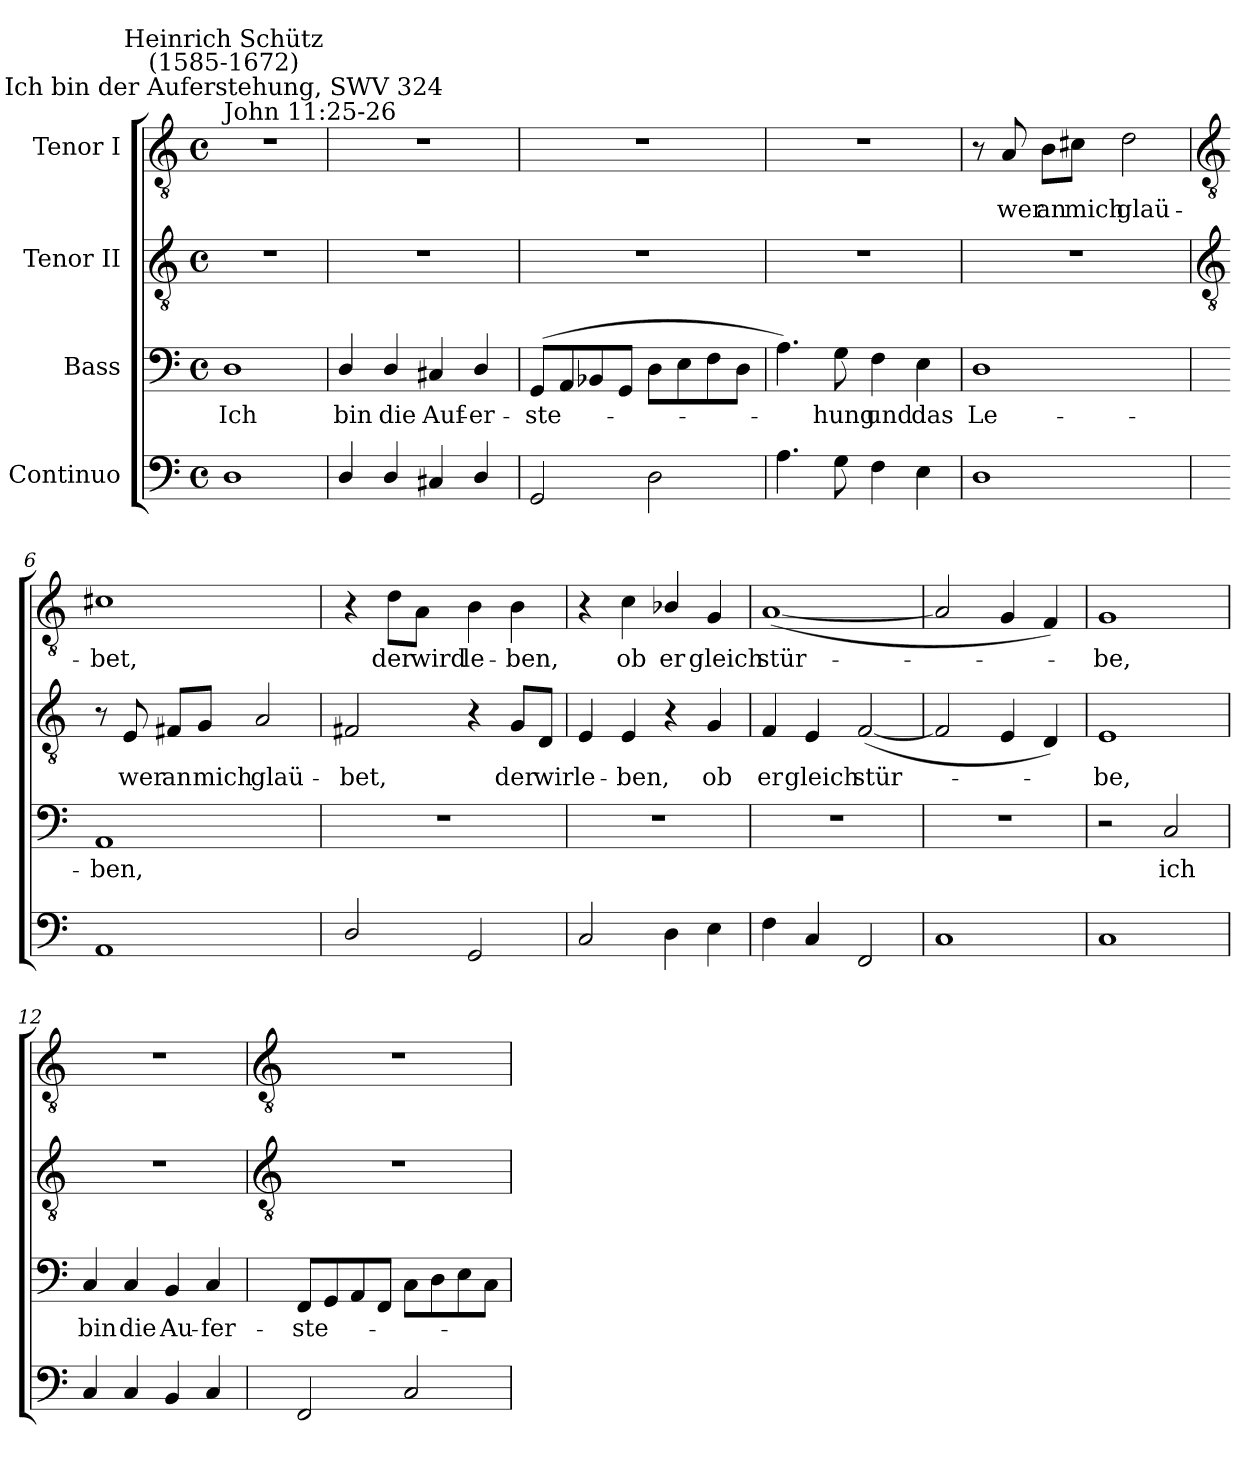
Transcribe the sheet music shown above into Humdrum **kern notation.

**kern	**kern	**text	**kern	**text	**kern	**text
*part4	*part3	*part3	*part2	*part2	*part1	*part1
*staff4	*staff3	*staff3	*staff2	*staff2	*staff1	*staff1
*I"Continuo	*I"Bass	*	*I"Tenor II	*	*I"Tenor I	*
*clefF4	*clefF4	*	*clefGv2	*	*clefGv2	*
*k[]	*k[]	*	*k[]	*	*k[]	*
*C:	*C:	*	*C:	*	*C:	*
*M4/4	*M4/4	*	*M4/4	*	*M4/4	*
*met(c)	*met(c)	*	*met(c)	*	*met(c)	*
=1	=1	=1	=1	=1	=1	=1
!	!	!	!	!	!LO:TX:a:t=John 11&colon;25-26	!
!	!	!	!	!	!LO:TX:a:cj:t=Ich bin der Auferstehung, SWV 324	!
!	!	!	!	!	!LO:TX:a:cj:t=Heinrich Schütz\n(1585-1672)	!
!	!	!LO:LY:b	!	!	!	!
1D	1D	Ich	1r	.	1r	.
=2	=2	=2	=2	=2	=2	=2
!	!	!LO:LY:b	!	!	!	!
4D/	4D/	bin	1r	.	1r	.
!	!	!LO:LY:b	!	!	!	!
4D/	4D/	die	.	.	.	.
!	!	!LO:LY:b	!	!	!	!
4C#X	4C#X	Auf-	.	.	.	.
!	!	!LO:LY:b	!	!	!	!
4D/	4D/	-er-	.	.	.	.
=3	=3	=3	=3	=3	=3	=3
!	!	!LO:LY:b	!	!	!	!
2GG	(<8GGL	-ste-	1r	.	1r	.
.	8AA	.	.	.	.	.
.	8BB-X	.	.	.	.	.
.	8GGJ	.	.	.	.	.
2D	8DL	.	.	.	.	.
.	8E	.	.	.	.	.
.	8F	.	.	.	.	.
.	8DJ	.	.	.	.	.
=4	=4	=4	=4	=4	=4	=4
4.A	4.A)	.	1r	.	1r	.
!	!	!LO:LY:b	!	!	!	!
8G	8G	hung	.	.	.	.
!	!	!LO:LY:b	!	!	!	!
4F	4F	und	.	.	.	.
!	!	!LO:LY:b	!	!	!	!
4E	4E	das	.	.	.	.
=5	=5	=5	=5	=5	=5	=5
!	!	!LO:LY:b	!	!	!	!
1D	1D	Le-	1r	.	8r	.
!	!	!	!	!	!	!LO:LY:b
.	.	.	.	.	8A	wer
!	!	!	!	!	!	!LO:LY:b
.	.	.	.	.	8B\L	an
!	!	!	!	!	!	!LO:LY:b
.	.	.	.	.	8c#X\J	mich
!	!	!	!	!	!	!LO:LY:b
.	.	.	.	.	2d	glaü-
!!LO:LB:g=z
=6	=6	=6	=6	=6	=6	=6
*	*	*	*clefGv2	*	*clefGv2	*
!	!	!LO:LY:b	!	!	!	!LO:LY:b
1AA	1AA	-ben,	8r	.	1c#X	-bet,
!	!	!	!	!LO:LY:b	!	!
.	.	.	8E	wer	.	.
!	!	!	!	!LO:LY:b	!	!
.	.	.	8F#X/L	an	.	.
!	!	!	!	!LO:LY:b	!	!
.	.	.	8G/J	mich	.	.
!	!	!	!	!LO:LY:b	!	!
.	.	.	2A	glaü-	.	.
=7	=7	=7	=7	=7	=7	=7
!	!	!	!	!LO:LY:b	!	!
2D/	1r	.	2F#X	-bet,	4r	.
!	!	!	!	!	!	!LO:LY:b
.	.	.	.	.	8d\L	der
!	!	!	!	!	!	!LO:LY:b
.	.	.	.	.	8A\J	wird
!	!	!	!	!	!	!LO:LY:b
2GG	.	.	4r	.	4B	le-
!	!	!	!	!LO:LY:b	!	!LO:LY:b
.	.	.	8G/L	der	4B	-ben,
!	!	!	!	!LO:LY:b	!	!
.	.	.	8D/J	wir	.	.
=8	=8	=8	=8	=8	=8	=8
!	!	!	!	!LO:LY:b	!	!
2C	1r	.	4E	le-	4r	.
!	!	!	!	!LO:LY:b	!	!LO:LY:b
.	.	.	4E	-ben,	4c	ob
!	!	!	!	!	!	!LO:LY:b
4D	.	.	4r	.	4B-X/	er
!	!	!	!	!LO:LY:b	!	!LO:LY:b
4E	.	.	4G	ob	4G	gleich
=9	=9	=9	=9	=9	=9	=9
!	!	!	!	!LO:LY:b	!	!LO:LY:b
4F	1r	.	4F	er	(<[1A	stür-
!	!	!	!	!LO:LY:b	!	!
4C	.	.	4E	gleich	.	.
!	!	!	!	!LO:LY:b	!	!
2FF	.	.	(<[2F	stür-	.	.
=10	=10	=10	=10	=10	=10	=10
1C	1r	.	2F]	.	2A]	.
.	.	.	4E	.	4G	.
.	.	.	4D)	.	4F)	.
=11	=11	=11	=11	=11	=11	=11
!	!	!	!	!LO:LY:b	!	!LO:LY:b
1C	2r	.	1E	be,	1G	be,
!	!	!LO:LY:b	!	!	!	!
.	2C	ich	.	.	.	.
=12	=12	=12	=12	=12	=12	=12
!	!	!LO:LY:b	!	!	!	!
4C	4C	bin	1r	.	1r	.
!	!	!LO:LY:b	!	!	!	!
4C	4C	die	.	.	.	.
!	!	!LO:LY:b	!	!	!	!
4BB	4BB	Au-	.	.	.	.
!	!	!LO:LY:b	!	!	!	!
4C	4C	-fer-	.	.	.	.
!!LO:LB:g=z
=13	=13	=13	=13	=13	=13	=13
*	*	*	*clefGv2	*	*clefGv2	*
!	!	!LO:LY:b	!	!	!	!
2FF	8FFL	-ste-	1r	.	1r	.
.	8GG	.	.	.	.	.
.	8AA	.	.	.	.	.
.	8FFJ	.	.	.	.	.
2C	8CL	.	.	.	.	.
.	8D	.	.	.	.	.
.	8E	.	.	.	.	.
.	8CJ	.	.	.	.	.
=	=	=	=	=	=	=
*-	*-	*-	*-	*-	*-	*-
